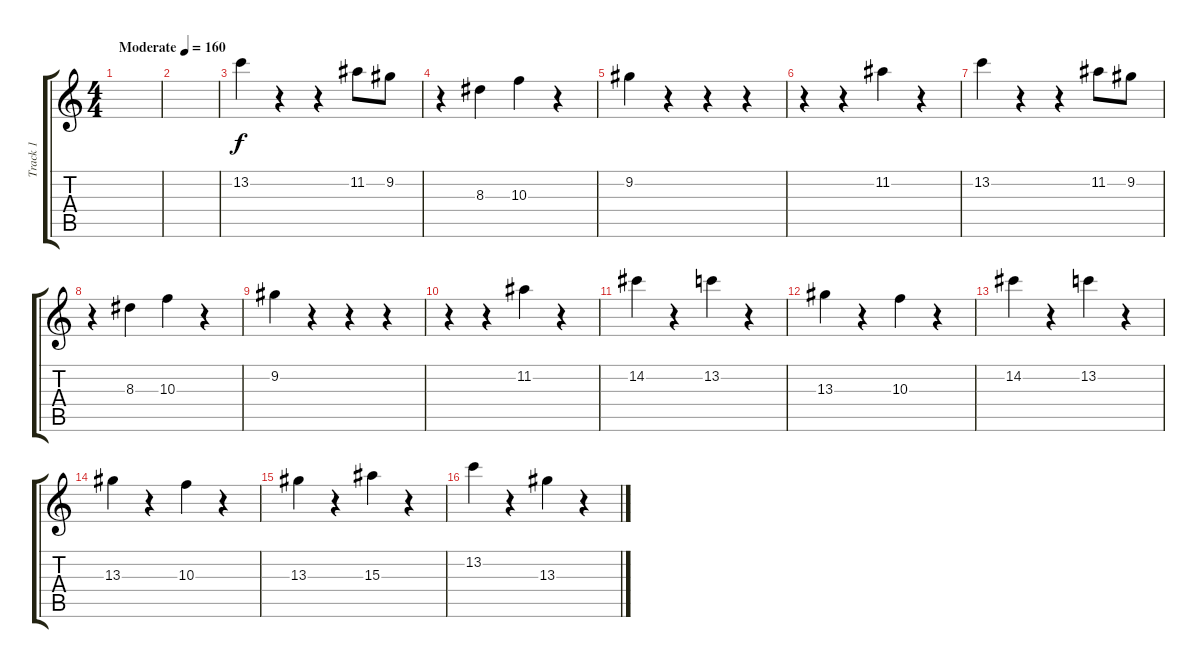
\track ("Track 1" "Track 1") {instrument acousticguitarnylon}
\staff {score tabs}
\tuning (E4 B3 G3 D3 A2 E2) {hide}
\ts (4 4)
\tempo (160 "Moderate")
\clef g2
\ks c
|
|
13.2.4 r.4 r.4 11.2.8 9.2.8 |
r.4 8.3.4 10.3.4 r.4 |
9.2.4 r.4 r.4 r.4 |
r.4 r.4 11.2.4 r.4 |
13.2.4 r.4 r.4 11.2.8 9.2.8 |
r.4 8.3.4 10.3.4 r.4 |
9.2.4 r.4 r.4 r.4 |
r.4 r.4 11.2.4 r.4 |
14.2.4 r.4 13.2.4 r.4 |
13.3.4 r.4 10.3.4 r.4 |
14.2.4 r.4 13.2.4 r.4 |
13.3.4 r.4 10.3.4 r.4 |
13.3.4 r.4 15.3.4 r.4 |
13.2.4 r.4 13.3.4 r.4
